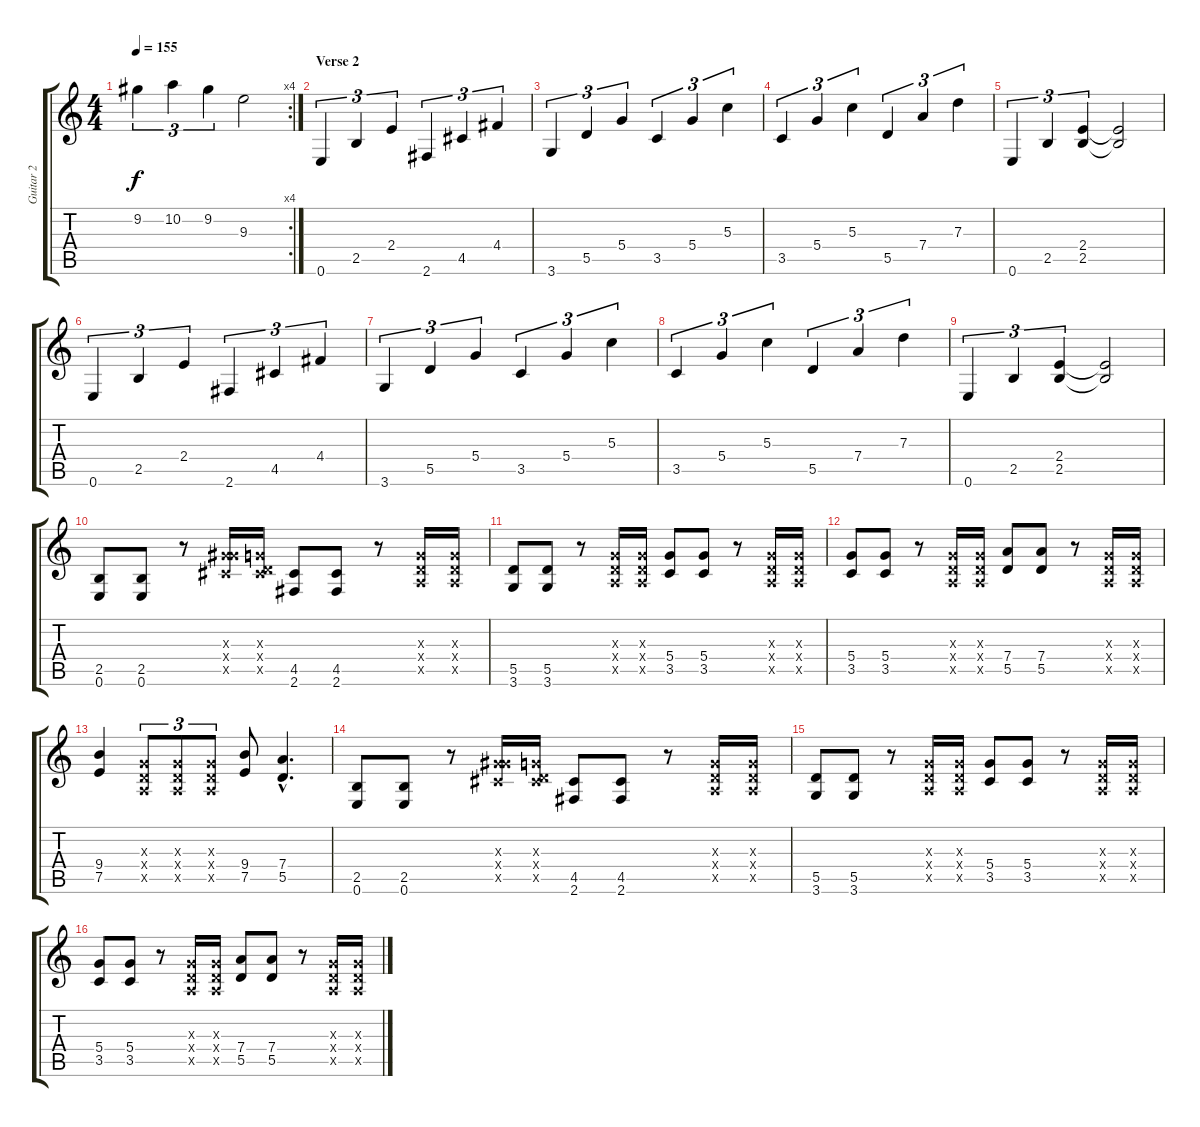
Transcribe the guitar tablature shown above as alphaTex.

\track ("Guitar 2" "Guitar 2") {instrument distortionguitar}
\staff {score tabs}
\tuning (E4 B3 G3 D3 A2 E2) {hide}
\rc 4
\ts (4 4)
\tempo 155
\clef g2
\ks c
9.2.4{tu (3 2) dy f} 10.2.4{tu (3 2)} 9.2.4{tu (3 2)} 9.3.2 |
\section ("" "Verse 2")
0.6.4{tu (3 2)} 2.5.4{tu (3 2)} 2.4.4{tu (3 2)} 2.6.4{tu (3 2)} 4.5.4{tu (3 2)} 4.4.4{tu (3 2)} |
3.6.4{tu (3 2)} 5.5.4{tu (3 2)} 5.4.4{tu (3 2)} 3.5.4{tu (3 2)} 5.4.4{tu (3 2)} 5.3.4{tu (3 2)} |
3.5.4{tu (3 2)} 5.4.4{tu (3 2)} 5.3.4{tu (3 2)} 5.5.4{tu (3 2)} 7.4.4{tu (3 2)} 7.3.4{tu (3 2)} |
0.6.4{tu (3 2)} 2.5.4{tu (3 2)} (2.4 2.5).4{tu (3 2)} (2.4{t} 2.5{t}).2 |
0.6.4{tu (3 2)} 2.5.4{tu (3 2)} 2.4.4{tu (3 2)} 2.6.4{tu (3 2)} 4.5.4{tu (3 2)} 4.4.4{tu (3 2)} |
3.6.4{tu (3 2)} 5.5.4{tu (3 2)} 5.4.4{tu (3 2)} 3.5.4{tu (3 2)} 5.4.4{tu (3 2)} 5.3.4{tu (3 2)} |
3.5.4{tu (3 2)} 5.4.4{tu (3 2)} 5.3.4{tu (3 2)} 5.5.4{tu (3 2)} 7.4.4{tu (3 2)} 7.3.4{tu (3 2)} |
0.6.4{tu (3 2)} 2.5.4{tu (3 2)} (2.4 2.5).4{tu (3 2)} (2.4{t} 2.5{t}).2 |
(2.5 0.6).8 (2.5 0.6).8 r.8 (0.3{x} 6.4{x} 4.5{x}).16 (0.3{x} 0.4{x} 4.5{x}).16 (4.5 2.6).8 (4.5 2.6).8 r.8 (0.3{x} 0.4{x} 0.5{x}).16 (0.3{x} 0.4{x} 0.5{x}).16 |
(5.5 3.6).8 (5.5 3.6).8 r.8 (0.3{x} 0.4{x} 0.5{x}).16 (0.3{x} 0.4{x} 0.5{x}).16 (5.4 3.5).8 (5.4 3.5).8 r.8 (0.3{x} 0.4{x} 0.5{x}).16 (0.3{x} 0.4{x} 0.5{x}).16 |
(5.4 3.5).8 (5.4 3.5).8 r.8 (0.3{x} 0.4{x} 0.5{x}).16 (0.3{x} 0.4{x} 0.5{x}).16 (7.4 5.5).8 (7.4 5.5).8 r.8 (0.3{x} 0.4{x} 0.5{x}).16 (0.3{x} 0.4{x} 0.5{x}).16 |
(9.4 7.5).4 (0.3{x} 0.4{x} 0.5{x}).8{tu (3 2)} (0.3{x} 0.4{x} 0.5{x}).8{tu (3 2)} (0.3{x} 0.4{x} 0.5{x}).8{tu (3 2)} (9.4 7.5).8 (7.4{hac} 5.5{hac}).4{d} |
(2.5 0.6).8 (2.5 0.6).8 r.8 (0.3{x} 6.4{x} 4.5{x}).16 (0.3{x} 0.4{x} 4.5{x}).16 (4.5 2.6).8 (4.5 2.6).8 r.8 (0.3{x} 0.4{x} 0.5{x}).16 (0.3{x} 0.4{x} 0.5{x}).16 |
(5.5 3.6).8 (5.5 3.6).8 r.8 (0.3{x} 0.4{x} 0.5{x}).16 (0.3{x} 0.4{x} 0.5{x}).16 (5.4 3.5).8 (5.4 3.5).8 r.8 (0.3{x} 0.4{x} 0.5{x}).16 (0.3{x} 0.4{x} 0.5{x}).16 |
(5.4 3.5).8 (5.4 3.5).8 r.8 (0.3{x} 0.4{x} 0.5{x}).16 (0.3{x} 0.4{x} 0.5{x}).16 (7.4 5.5).8 (7.4 5.5).8 r.8 (0.3{x} 0.4{x} 0.5{x}).16 (0.3{x} 0.4{x} 0.5{x}).16
